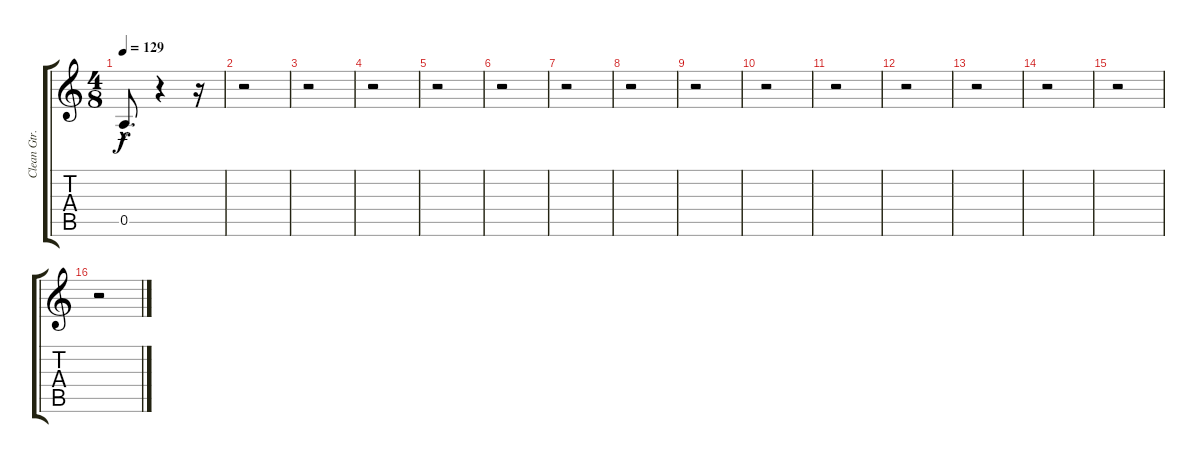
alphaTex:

\track ("Clean Gtr." "Clean Gtr.") {instrument electricguitarclean}
\staff {score tabs}
\tuning (E4 B3 G3 D3 A2 E2) {hide}
\ts (4 8)
\tempo 129
\clef g2
\ks c
0.5{hac}.8{d dy f} r.4 r.16 |
r.2 |
r.2 |
r.2 |
r.2 |
r.2 |
r.2 |
r.2 |
r.2 |
r.2 |
r.2 |
r.2 |
r.2 |
r.2 |
r.2 |
r.2
